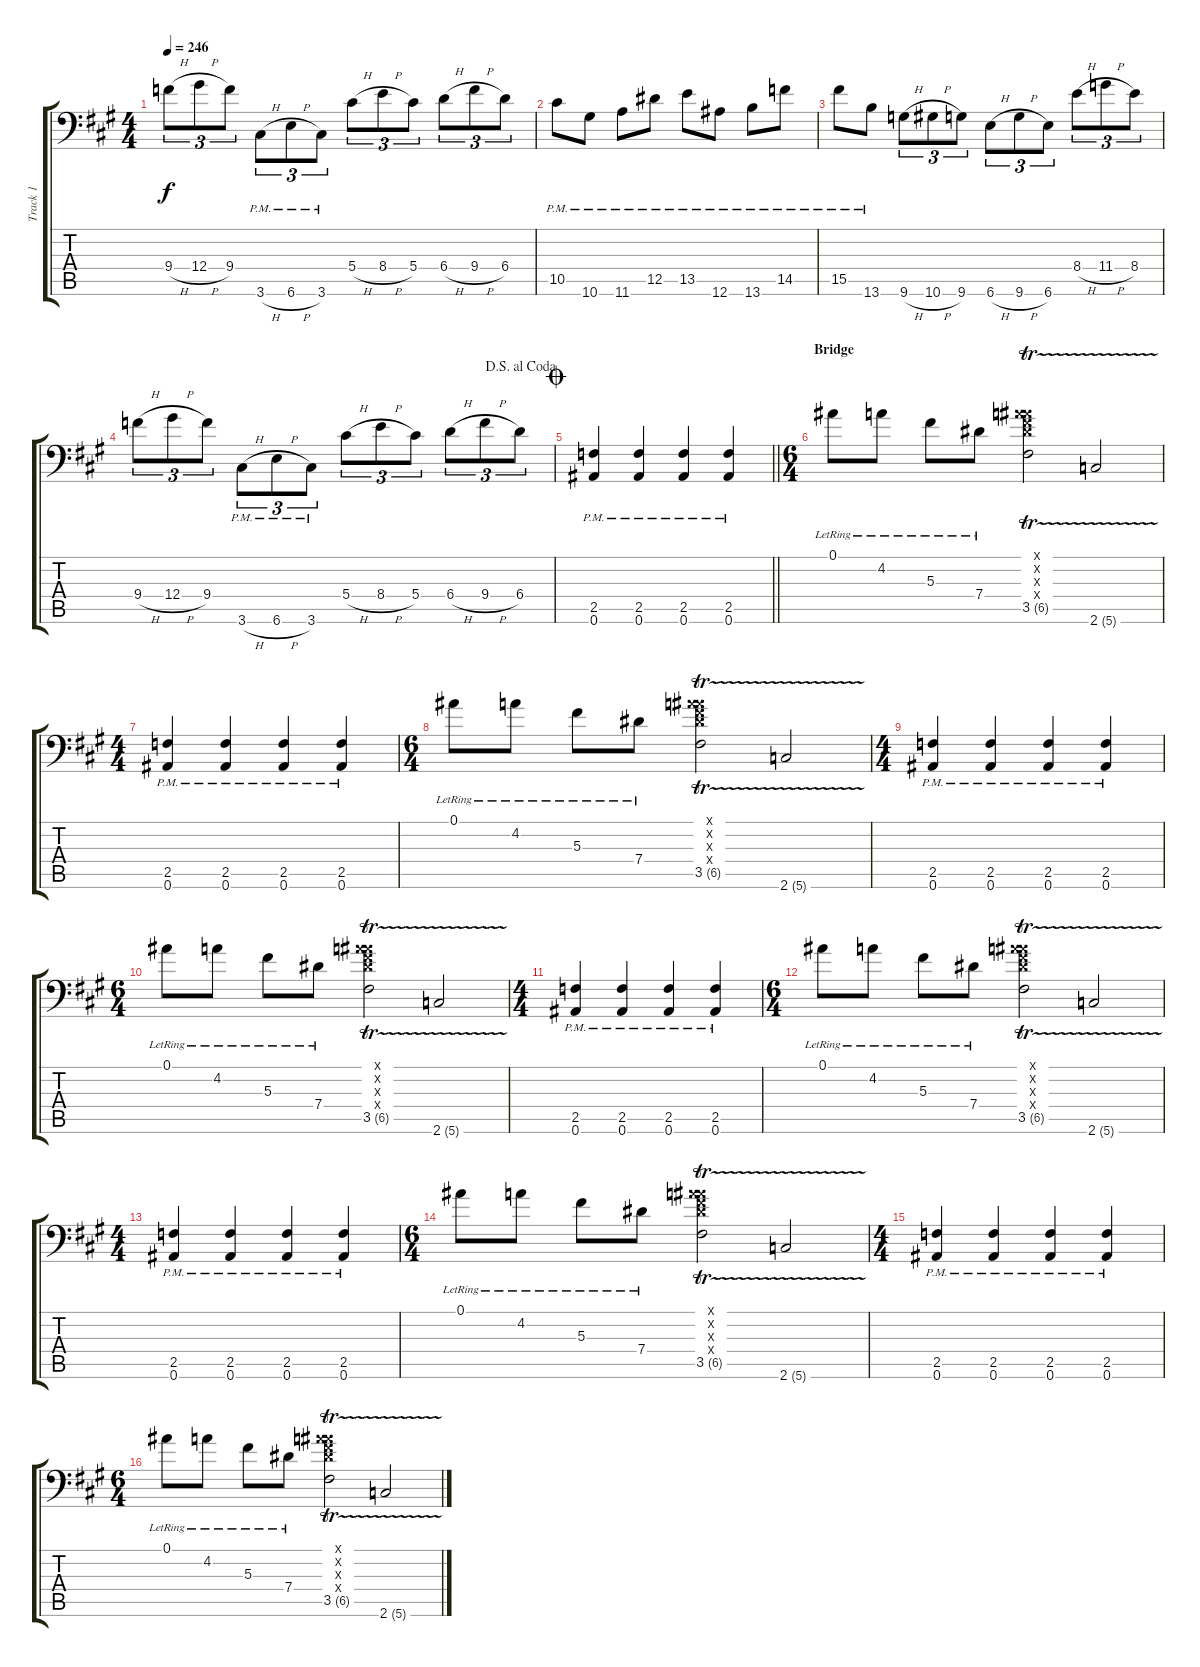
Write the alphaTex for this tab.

\track ("Track 1" "Track 1") {instrument distortionguitar}
\staff {score tabs}
\tuning (Bb3 F3 Db3 Ab2 Eb2 Bb1) {hide}
\ts (4 4)
\tempo 246
\clef f4
\ks f#minor
9.4{h}.8{tu (3 2) dy f} 12.4{h}.8{tu (3 2)} 9.4.8{tu (3 2)} 3.6{h pm}.8{tu (3 2)} 6.6{h pm}.8{tu (3 2)} 3.6{pm}.8{tu (3 2)} 5.4{h}.8{tu (3 2)} 8.4{h}.8{tu (3 2)} 5.4.8{tu (3 2)} 6.4{h}.8{tu (3 2)} 9.4{h}.8{tu (3 2)} 6.4.8{tu (3 2)} |
10.5{pm}.8 10.6{pm}.8 11.6{pm}.8 12.5{pm}.8 13.5{pm}.8 12.6{pm}.8 13.6{pm}.8 14.5{pm}.8 |
15.5{pm}.8 13.6{pm}.8 9.6{h}.8{tu (3 2)} 10.6{h}.8{tu (3 2)} 9.6.8{tu (3 2)} 6.6{h}.8{tu (3 2)} 9.6{h}.8{tu (3 2)} 6.6.8{tu (3 2)} 8.4{h}.8{tu (3 2)} 11.4{h}.8{tu (3 2)} 8.4.8{tu (3 2)} |
\jump dalsegnoalcoda
9.4{h}.8{tu (3 2)} 12.4{h}.8{tu (3 2)} 9.4.8{tu (3 2)} 3.6{h pm}.8{tu (3 2)} 6.6{h pm}.8{tu (3 2)} 3.6{pm}.8{tu (3 2)} 5.4{h}.8{tu (3 2)} 8.4{h}.8{tu (3 2)} 5.4.8{tu (3 2)} 6.4{h}.8{tu (3 2)} 9.4{h}.8{tu (3 2)} 6.4.8{tu (3 2)} |
\jump coda
\barLineRight lightlight
(2.5{pm} 0.6{pm}).4 (2.5{pm} 0.6{pm}).4 (2.5{pm} 0.6{pm}).4 (2.5{pm} 0.6{pm}).4 |
\ts (6 4)
\section ("" "Bridge")
0.1{lr}.8 4.2{lr}.8 5.3{lr}.8 7.4{lr}.8 (0.1{x} 4.2{x} 5.3{x} 7.4{x} 3.5{tr (6 16)}).2 2.6{tr (5 16)}.2 |
\ts (4 4)
(2.5{pm} 0.6{pm}).4 (2.5{pm} 0.6{pm}).4 (2.5{pm} 0.6{pm}).4 (2.5{pm} 0.6{pm}).4 |
\ts (6 4)
0.1{lr}.8 4.2{lr}.8 5.3{lr}.8 7.4{lr}.8 (0.1{x} 4.2{x} 5.3{x} 7.4{x} 3.5{tr (6 16)}).2 2.6{tr (5 16)}.2 |
\ts (4 4)
(2.5{pm} 0.6{pm}).4 (2.5{pm} 0.6{pm}).4 (2.5{pm} 0.6{pm}).4 (2.5{pm} 0.6{pm}).4 |
\ts (6 4)
0.1{lr}.8 4.2{lr}.8 5.3{lr}.8 7.4{lr}.8 (0.1{x} 4.2{x} 5.3{x} 7.4{x} 3.5{tr (6 16)}).2 2.6{tr (5 16)}.2 |
\ts (4 4)
(2.5{pm} 0.6{pm}).4 (2.5{pm} 0.6{pm}).4 (2.5{pm} 0.6{pm}).4 (2.5{pm} 0.6{pm}).4 |
\ts (6 4)
0.1{lr}.8 4.2{lr}.8 5.3{lr}.8 7.4{lr}.8 (0.1{x} 4.2{x} 5.3{x} 7.4{x} 3.5{tr (6 16)}).2 2.6{tr (5 16)}.2 |
\ts (4 4)
(2.5{pm} 0.6{pm}).4 (2.5{pm} 0.6{pm}).4 (2.5{pm} 0.6{pm}).4 (2.5{pm} 0.6{pm}).4 |
\ts (6 4)
0.1{lr}.8 4.2{lr}.8 5.3{lr}.8 7.4{lr}.8 (0.1{x} 4.2{x} 5.3{x} 7.4{x} 3.5{tr (6 16)}).2 2.6{tr (5 16)}.2 |
\ts (4 4)
(2.5{pm} 0.6{pm}).4 (2.5{pm} 0.6{pm}).4 (2.5{pm} 0.6{pm}).4 (2.5{pm} 0.6{pm}).4 |
\ts (6 4)
0.1{lr}.8 4.2{lr}.8 5.3{lr}.8 7.4{lr}.8 (0.1{x} 4.2{x} 5.3{x} 7.4{x} 3.5{tr (6 16)}).2 2.6{tr (5 16)}.2
